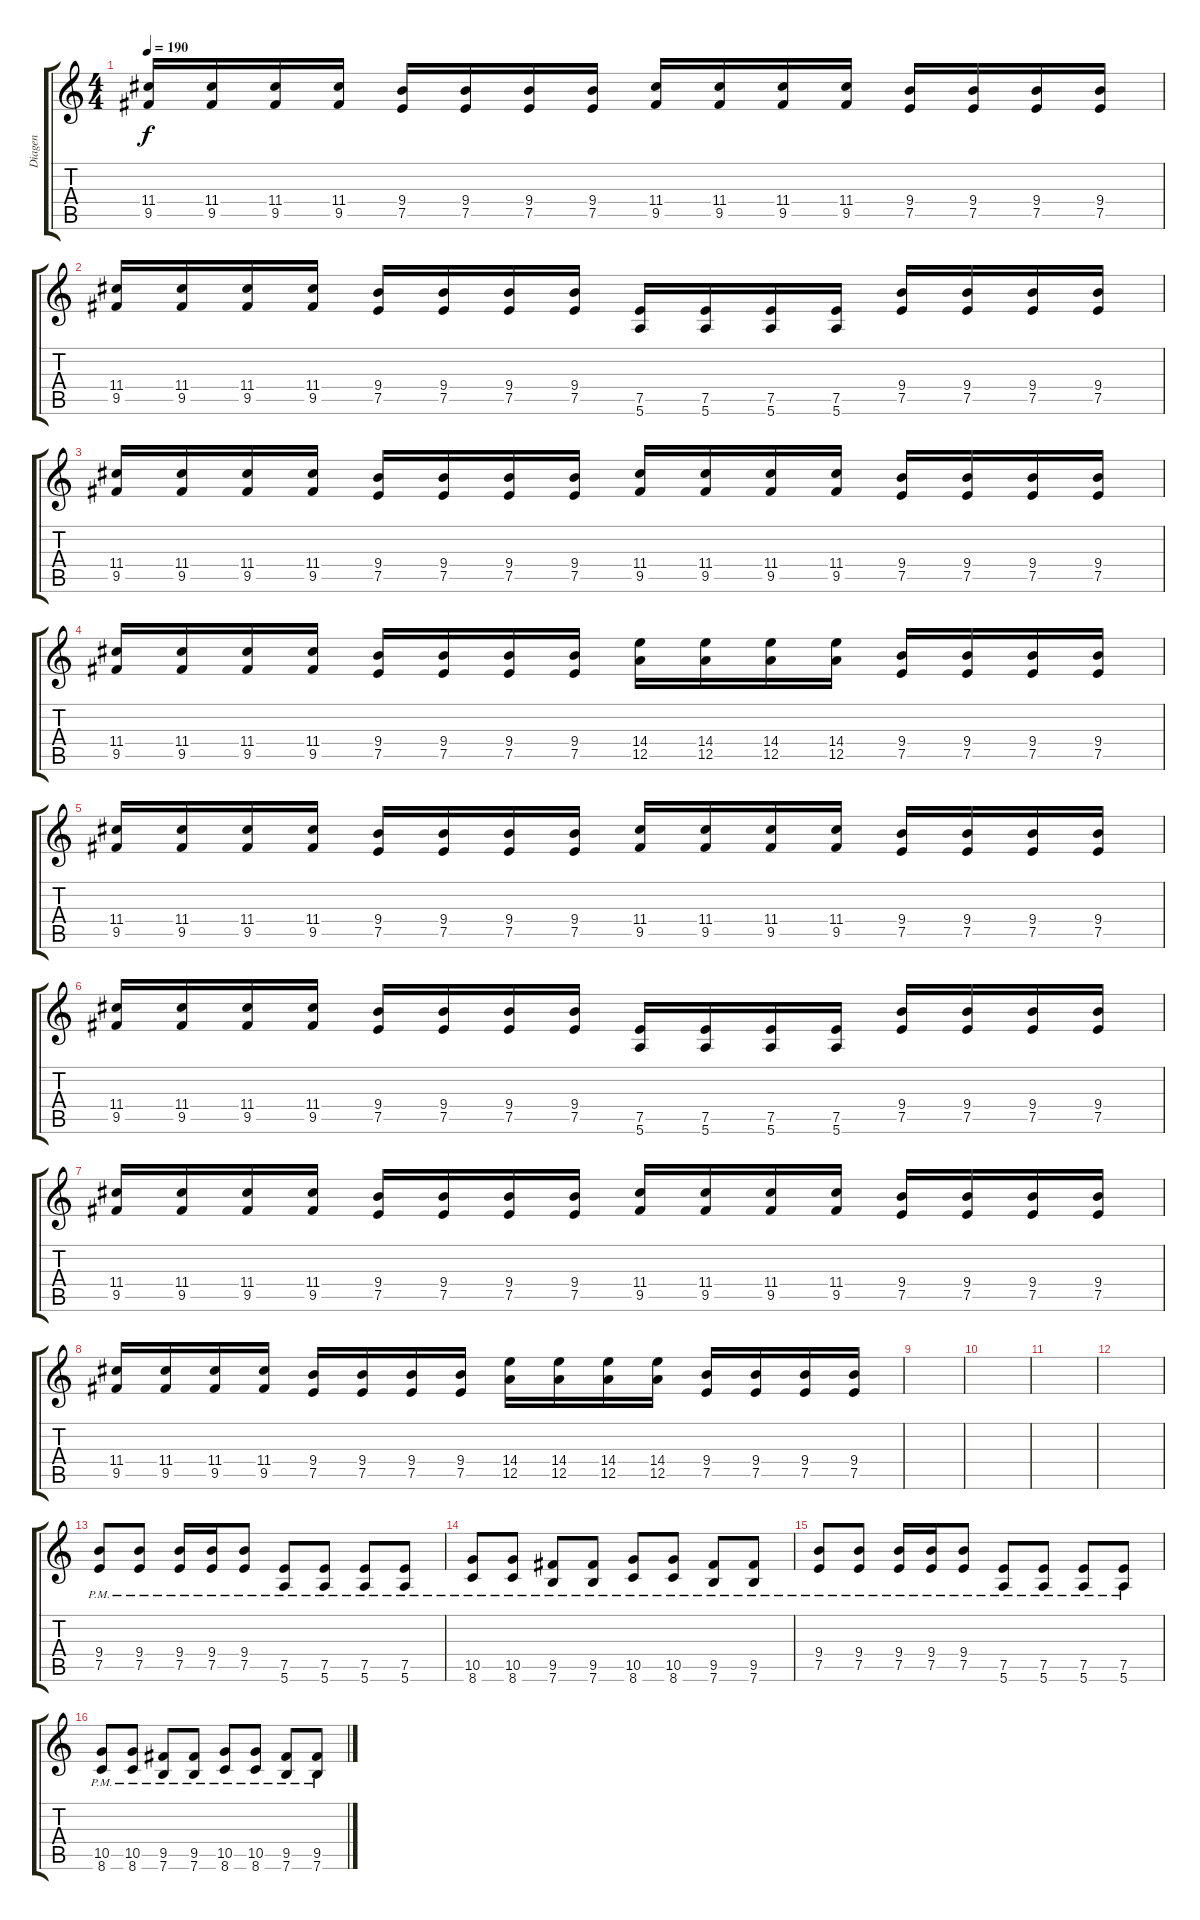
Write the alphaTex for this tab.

\track ("Diagen" "Diagen") {instrument distortionguitar}
\staff {score tabs}
\tuning (E4 B3 G3 D3 A2 E2) {hide}
\ts (4 4)
\tempo 190
\clef g2
\ks c
(11.4 9.5).16{dy f} (11.4 9.5).16 (11.4 9.5).16 (11.4 9.5).16 (9.4 7.5).16 (9.4 7.5).16 (9.4 7.5).16 (9.4 7.5).16 (11.4 9.5).16 (11.4 9.5).16 (11.4 9.5).16 (11.4 9.5).16 (9.4 7.5).16 (9.4 7.5).16 (9.4 7.5).16 (9.4 7.5).16 |
(11.4 9.5).16 (11.4 9.5).16 (11.4 9.5).16 (11.4 9.5).16 (9.4 7.5).16 (9.4 7.5).16 (9.4 7.5).16 (9.4 7.5).16 (7.5 5.6).16 (7.5 5.6).16 (7.5 5.6).16 (7.5 5.6).16 (9.4 7.5).16 (9.4 7.5).16 (9.4 7.5).16 (9.4 7.5).16 |
(11.4 9.5).16 (11.4 9.5).16 (11.4 9.5).16 (11.4 9.5).16 (9.4 7.5).16 (9.4 7.5).16 (9.4 7.5).16 (9.4 7.5).16 (11.4 9.5).16 (11.4 9.5).16 (11.4 9.5).16 (11.4 9.5).16 (9.4 7.5).16 (9.4 7.5).16 (9.4 7.5).16 (9.4 7.5).16 |
(11.4 9.5).16 (11.4 9.5).16 (11.4 9.5).16 (11.4 9.5).16 (9.4 7.5).16 (9.4 7.5).16 (9.4 7.5).16 (9.4 7.5).16 (14.4 12.5).16 (14.4 12.5).16 (14.4 12.5).16 (14.4 12.5).16 (9.4 7.5).16 (9.4 7.5).16 (9.4 7.5).16 (9.4 7.5).16 |
(11.4 9.5).16 (11.4 9.5).16 (11.4 9.5).16 (11.4 9.5).16 (9.4 7.5).16 (9.4 7.5).16 (9.4 7.5).16 (9.4 7.5).16 (11.4 9.5).16 (11.4 9.5).16 (11.4 9.5).16 (11.4 9.5).16 (9.4 7.5).16 (9.4 7.5).16 (9.4 7.5).16 (9.4 7.5).16 |
(11.4 9.5).16 (11.4 9.5).16 (11.4 9.5).16 (11.4 9.5).16 (9.4 7.5).16 (9.4 7.5).16 (9.4 7.5).16 (9.4 7.5).16 (7.5 5.6).16 (7.5 5.6).16 (7.5 5.6).16 (7.5 5.6).16 (9.4 7.5).16 (9.4 7.5).16 (9.4 7.5).16 (9.4 7.5).16 |
(11.4 9.5).16 (11.4 9.5).16 (11.4 9.5).16 (11.4 9.5).16 (9.4 7.5).16 (9.4 7.5).16 (9.4 7.5).16 (9.4 7.5).16 (11.4 9.5).16 (11.4 9.5).16 (11.4 9.5).16 (11.4 9.5).16 (9.4 7.5).16 (9.4 7.5).16 (9.4 7.5).16 (9.4 7.5).16 |
(11.4 9.5).16 (11.4 9.5).16 (11.4 9.5).16 (11.4 9.5).16 (9.4 7.5).16 (9.4 7.5).16 (9.4 7.5).16 (9.4 7.5).16 (14.4 12.5).16 (14.4 12.5).16 (14.4 12.5).16 (14.4 12.5).16 (9.4 7.5).16 (9.4 7.5).16 (9.4 7.5).16 (9.4 7.5).16 |
|
|
|
|
(9.4{pm} 7.5{pm}).8 (9.4{pm} 7.5{pm}).8 (9.4{pm} 7.5{pm}).16 (9.4{pm} 7.5{pm}).16 (9.4{pm} 7.5{pm}).8 (7.5{pm} 5.6{pm}).8 (7.5{pm} 5.6{pm}).8 (7.5{pm} 5.6{pm}).8 (7.5{pm} 5.6{pm}).8 |
(10.5{pm} 8.6{pm}).8 (10.5{pm} 8.6{pm}).8 (9.5{pm} 7.6{pm}).8 (9.5{pm} 7.6{pm}).8 (10.5{pm} 8.6{pm}).8 (10.5{pm} 8.6{pm}).8 (9.5{pm} 7.6{pm}).8 (9.5{pm} 7.6{pm}).8 |
(9.4{pm} 7.5{pm}).8 (9.4{pm} 7.5{pm}).8 (9.4{pm} 7.5{pm}).16 (9.4{pm} 7.5{pm}).16 (9.4{pm} 7.5{pm}).8 (7.5{pm} 5.6{pm}).8 (7.5{pm} 5.6{pm}).8 (7.5{pm} 5.6{pm}).8 (7.5{pm} 5.6{pm}).8 |
(10.5{pm} 8.6{pm}).8 (10.5{pm} 8.6{pm}).8 (9.5{pm} 7.6{pm}).8 (9.5{pm} 7.6{pm}).8 (10.5{pm} 8.6{pm}).8 (10.5{pm} 8.6{pm}).8 (9.5{pm} 7.6{pm}).8 (9.5{pm} 7.6{pm}).8
